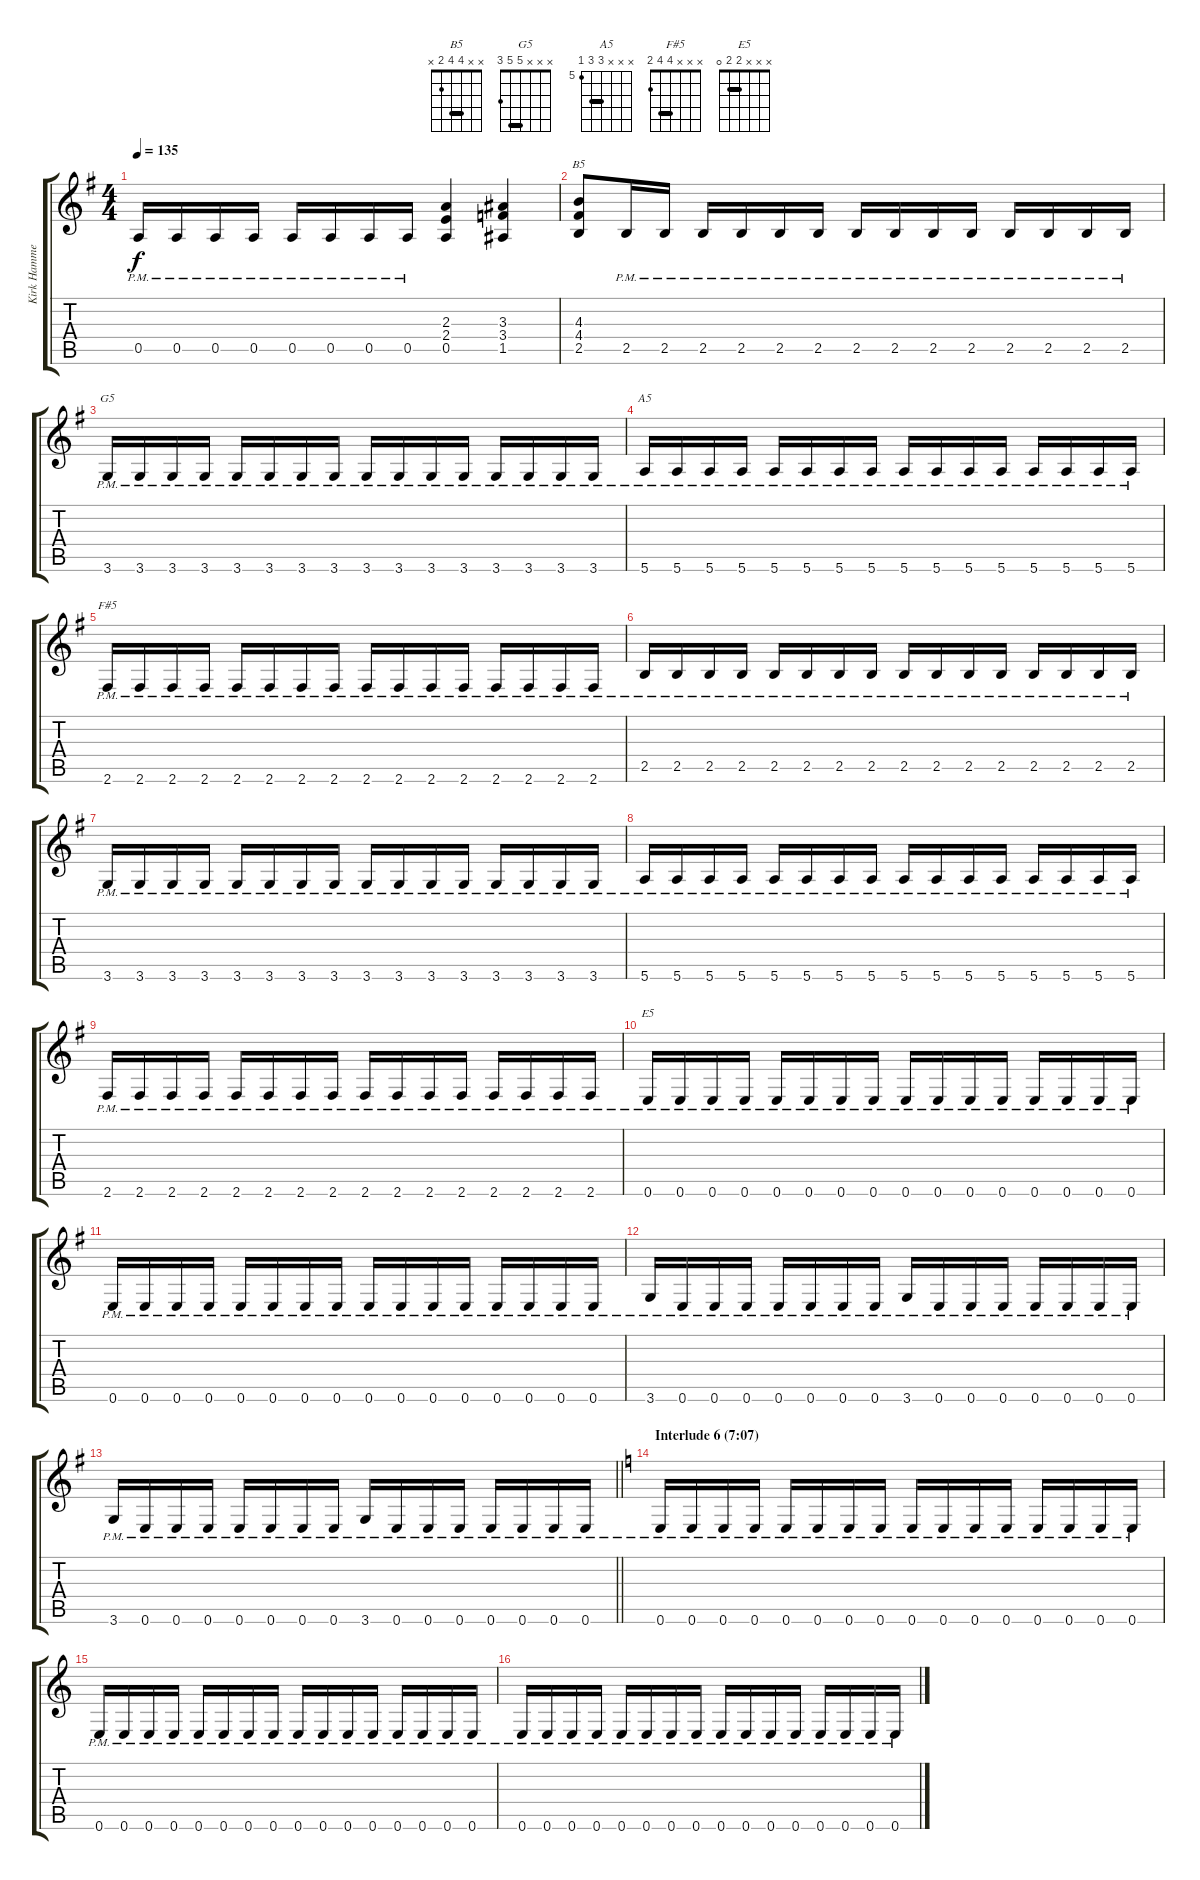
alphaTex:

\track ("Kirk Hammet Rhythm Gtr." "Kirk Hamme") {instrument electricguitarclean}
\staff {score tabs}
\tuning (E4 B3 G3 D3 A2 E2) {hide}
\chord ("B5" x x 4 4 2 x) {barre 4}
\chord ("G5" x x x 5 5 3) {barre 5}
\chord ("A5" x x x 7 7 5) {firstfret 5 barre 7}
\chord ("F#5" x x x 4 4 2) {barre 4}
\chord ("E5" x x x 2 2 0) {barre 2}
\ts (4 4)
\tempo 135
\clef g2
\ks eminor
0.5{pm}.16{dy f} 0.5{pm}.16 0.5{pm}.16 0.5{pm}.16 0.5{pm}.16 0.5{pm}.16 0.5{pm}.16 0.5{pm}.16 (2.3 2.4 0.5).4 (3.3 3.4 1.5).4 |
(4.3 4.4 2.5).8{ch "B5"} 2.5{pm}.16 2.5{pm}.16 2.5{pm}.16 2.5{pm}.16 2.5{pm}.16 2.5{pm}.16 2.5{pm}.16 2.5{pm}.16 2.5{pm}.16 2.5{pm}.16 2.5{pm}.16 2.5{pm}.16 2.5{pm}.16 2.5{pm}.16 |
3.6{pm}.16{ch "G5"} 3.6{pm}.16 3.6{pm}.16 3.6{pm}.16 3.6{pm}.16 3.6{pm}.16 3.6{pm}.16 3.6{pm}.16 3.6{pm}.16 3.6{pm}.16 3.6{pm}.16 3.6{pm}.16 3.6{pm}.16 3.6{pm}.16 3.6{pm}.16 3.6{pm}.16 |
5.6{pm}.16{ch "A5"} 5.6{pm}.16 5.6{pm}.16 5.6{pm}.16 5.6{pm}.16 5.6{pm}.16 5.6{pm}.16 5.6{pm}.16 5.6{pm}.16 5.6{pm}.16 5.6{pm}.16 5.6{pm}.16 5.6{pm}.16 5.6{pm}.16 5.6{pm}.16 5.6{pm}.16 |
2.6{pm}.16{ch "F#5"} 2.6{pm}.16 2.6{pm}.16 2.6{pm}.16 2.6{pm}.16 2.6{pm}.16 2.6{pm}.16 2.6{pm}.16 2.6{pm}.16 2.6{pm}.16 2.6{pm}.16 2.6{pm}.16 2.6{pm}.16 2.6{pm}.16 2.6{pm}.16 2.6{pm}.16 |
2.5{pm}.16 2.5{pm}.16 2.5{pm}.16 2.5{pm}.16 2.5{pm}.16 2.5{pm}.16 2.5{pm}.16 2.5{pm}.16 2.5{pm}.16 2.5{pm}.16 2.5{pm}.16 2.5{pm}.16 2.5{pm}.16 2.5{pm}.16 2.5{pm}.16 2.5{pm}.16 |
3.6{pm}.16 3.6{pm}.16 3.6{pm}.16 3.6{pm}.16 3.6{pm}.16 3.6{pm}.16 3.6{pm}.16 3.6{pm}.16 3.6{pm}.16 3.6{pm}.16 3.6{pm}.16 3.6{pm}.16 3.6{pm}.16 3.6{pm}.16 3.6{pm}.16 3.6{pm}.16 |
5.6{pm}.16 5.6{pm}.16 5.6{pm}.16 5.6{pm}.16 5.6{pm}.16 5.6{pm}.16 5.6{pm}.16 5.6{pm}.16 5.6{pm}.16 5.6{pm}.16 5.6{pm}.16 5.6{pm}.16 5.6{pm}.16 5.6{pm}.16 5.6{pm}.16 5.6{pm}.16 |
2.6{pm}.16 2.6{pm}.16 2.6{pm}.16 2.6{pm}.16 2.6{pm}.16 2.6{pm}.16 2.6{pm}.16 2.6{pm}.16 2.6{pm}.16 2.6{pm}.16 2.6{pm}.16 2.6{pm}.16 2.6{pm}.16 2.6{pm}.16 2.6{pm}.16 2.6{pm}.16 |
0.6{pm}.16{ch "E5"} 0.6{pm}.16 0.6{pm}.16 0.6{pm}.16 0.6{pm}.16 0.6{pm}.16 0.6{pm}.16 0.6{pm}.16 0.6{pm}.16 0.6{pm}.16 0.6{pm}.16 0.6{pm}.16 0.6{pm}.16 0.6{pm}.16 0.6{pm}.16 0.6{pm}.16 |
0.6{pm}.16 0.6{pm}.16 0.6{pm}.16 0.6{pm}.16 0.6{pm}.16 0.6{pm}.16 0.6{pm}.16 0.6{pm}.16 0.6{pm}.16 0.6{pm}.16 0.6{pm}.16 0.6{pm}.16 0.6{pm}.16 0.6{pm}.16 0.6{pm}.16 0.6{pm}.16 |
3.6{pm}.16 0.6{pm}.16 0.6{pm}.16 0.6{pm}.16 0.6{pm}.16 0.6{pm}.16 0.6{pm}.16 0.6{pm}.16 3.6{pm}.16 0.6{pm}.16 0.6{pm}.16 0.6{pm}.16 0.6{pm}.16 0.6{pm}.16 0.6{pm}.16 0.6{pm}.16 |
\barLineRight lightlight
3.6{pm}.16 0.6{pm}.16 0.6{pm}.16 0.6{pm}.16 0.6{pm}.16 0.6{pm}.16 0.6{pm}.16 0.6{pm}.16 3.6{pm}.16 0.6{pm}.16 0.6{pm}.16 0.6{pm}.16 0.6{pm}.16 0.6{pm}.16 0.6{pm}.16 0.6{pm}.16 |
\section ("" "Interlude 6 (7:07)")
\ks aminor
0.6{pm}.16 0.6{pm}.16 0.6{pm}.16 0.6{pm}.16 0.6{pm}.16 0.6{pm}.16 0.6{pm}.16 0.6{pm}.16 0.6{pm}.16 0.6{pm}.16 0.6{pm}.16 0.6{pm}.16 0.6{pm}.16 0.6{pm}.16 0.6{pm}.16 0.6{pm}.16 |
0.6{pm}.16 0.6{pm}.16 0.6{pm}.16 0.6{pm}.16 0.6{pm}.16 0.6{pm}.16 0.6{pm}.16 0.6{pm}.16 0.6{pm}.16 0.6{pm}.16 0.6{pm}.16 0.6{pm}.16 0.6{pm}.16 0.6{pm}.16 0.6{pm}.16 0.6{pm}.16 |
0.6{pm}.16 0.6{pm}.16 0.6{pm}.16 0.6{pm}.16 0.6{pm}.16 0.6{pm}.16 0.6{pm}.16 0.6{pm}.16 0.6{pm}.16 0.6{pm}.16 0.6{pm}.16 0.6{pm}.16 0.6{pm}.16 0.6{pm}.16 0.6{pm}.16 0.6{pm}.16
